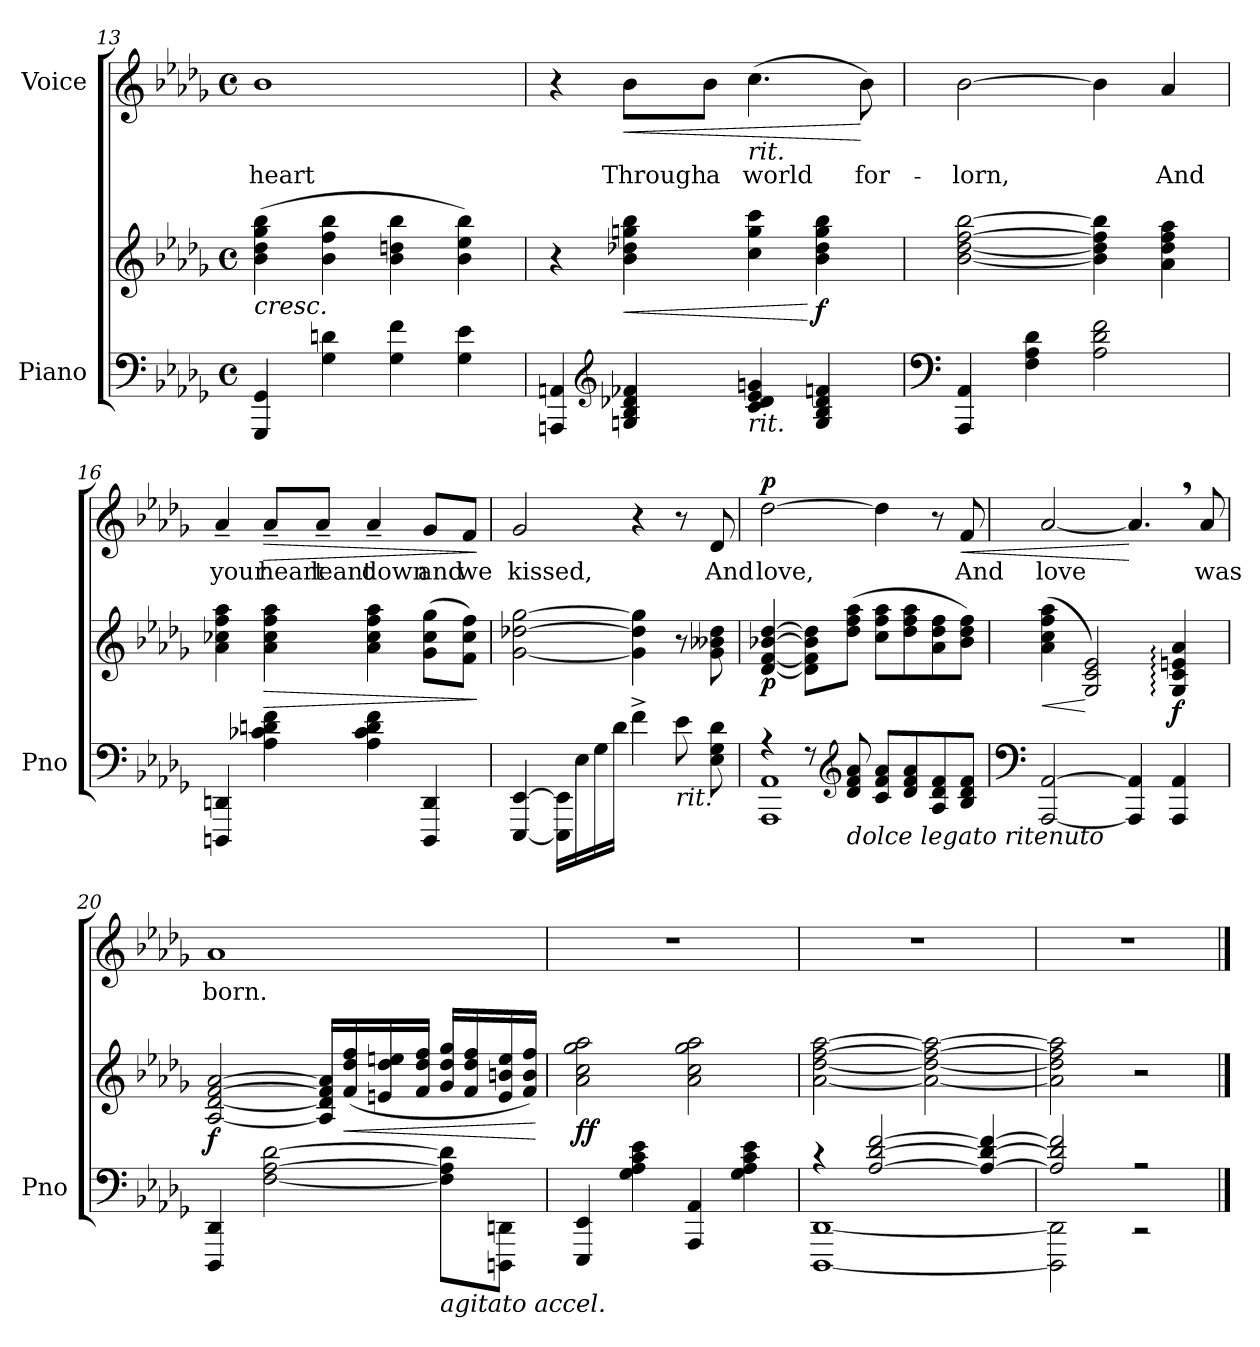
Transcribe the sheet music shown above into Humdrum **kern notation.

**kern	**kern	**dynam	**kern	**text	**dynam
*part2	*part2	*part2	*part1	*part1	*part1
*staff3	*staff2	*staff2/3	*staff1	*staff1	*staff1
*I"Piano	*	*	*I"Voice	*	*
*I'Pno	*	*	*	*	*
!!LO:LB:g=z
*clefF4	*clefG2	*	*clefG2	*	*
*k[b-e-a-d-g-]	*k[b-e-a-d-g-]	*	*k[b-e-a-d-g-]	*	*
*M4/4	*M4/4	*	*M4/4	*	*
*met(c)	*met(c)	*	*met(c)	*	*
=13	=13	=13	=13	=13	=13
!	!LO:TX:b:i:t=cresc.	!	!	!	!
!	!	!	!	!LO:LY:b	!
4GGG-/ 4GG-/	(4b-\ 4dd-\ 4gg-\ 4bb-\	.	1b-	heart	.
4G-\ 4dn\	4b-\ 4ff\ 4bb-\	.	.	.	.
4G-\ 4f\	4b-\ 4ddn\ 4bb-\	.	.	.	.
4G-\ 4e-\	4b-\ 4ee-\ 4bb-\)	.	.	.	.
=14	=14	=14	=14	=14	=14
4AAAn/ 4AAn/	4r	.	4r	.	.
*clefG2	*	*	*	*	*
!	!	!LO:HP:b	!	!LO:LY:b	!LO:HP:b
4Gn/ 4B-/ 4d-X/ 4f-X/	4b-\ 4dd-X\ 4ggn\ 4bb-\	<	8b-\L	Through	<
!	!	!	!	!LO:LY:b	!
.	.	.	8b-\J	a	.
!	!	!	!LO:TX:b:i:t=rit.	!	!
!LO:TX:b:i:t=rit.	!	!	!	!	!
!	!	!	!	!LO:LY:b	!
4c/ 4d-/ 4e-/ 4gn/	4cc\ 4gg\ 4ccc\	.	(4.cc\	world	.
!	!	!LO:DY:n=1:b	!	!	!
4G/ 4B-/ 4d-/ 4fn/	4b-\ 4dd-\ 4gg\ 4bb-\	[ f	.	.	.
!	!	!	!	!LO:LY:b	!LO:DY:n=1:a
!	!	!	!	!	!LO:DY:n=2:a
.	.	.	8b-\)	for-	[ f other-dynamics
=15	=15	=15	=15	=15	=15
*clefF4	*	*	*	*	*
!	!	!	!	!LO:LY:b	!
4AAA-/ 4AA-/	[2b-\ [2dd-\ [2ff\ [2bb-\	.	[2b-\	-lorn,	.
4F\ 4A-\ 4d-\	.	.	.	.	.
2A-\ 2d-\ 2f\	4b-\] 4dd-\] 4ff\] 4bb-\]	.	4b-\]	.	.
!	!	!	!	!LO:LY:b	!
.	4a-\ 4dd-\ 4ff\ 4aa-\	.	4a-/	And	.
!!LO:PB:g=z
=16	=16	=16	=16	=16	=16
!	!	!	!	!LO:LY:b	!
4DDDn/ 4DDn/	4a-\ 4cc-X\ 4ff\ 4aa-\	.	4a-~>/	your	.
!	!	!LO:HP:b	!	!LO:LY:b	!LO:HP:b
4A-\ 4c-X\ 4dn\ 4f\	4a-\ 4cc-\ 4ff\ 4aa-\	>	8a-~>/L	heart	>
!	!	!	!	!LO:LY:b	!
.	.	.	8a-~>/J	leant	.
!	!	!	!	!LO:LY:b	!
4A-\ 4c-\ 4d\ 4f\	4a-\ 4cc-\ 4ff\ 4aa-\	.	4a-~>/	down	.
!	!	!	!	!LO:LY:b	!
4DDD/ 4DD/	(8g-\ 8cc-\ 8gg-\L	.	8g-/L	and	.
!	!	!	!	!LO:LY:b	!
.	8f\ 8cc-\ 8ff\J)	.	8f/J	we	.
.	.	]	.	.	]
=17	=17	=17	=17	=17	=17
!	!	!	!	!LO:LY:b	!
[4EEE-/ [4EE-/	[2g-\ [2dd-X\ [2gg-\	.	2g-/	kissed,	.
16EEE-\] 16EE-\]LL	.	.	.	.	.
16E-\	.	.	.	.	.
16G-\	.	.	.	.	.
16d-\JJ	.	.	.	.	.
4f^\	4g-\] 4dd-\] 4gg-\]	.	4r	.	.
!LO:TX:b:i:t=rit.	!	!	!	!	!
8e-\	8r	.	8r	.	.
!	!	!	!	!LO:LY:b	!
8E-\ 8G-\ 8d-\	8g-\ 8b--X\ 8dd-\	.	8d-/	And	.
!!LO:LB:g=z
=18	=18	=18	=18	=18	=18
*^	*	*	*	*	*
!	!	!	!LO:DY:b	!	!LO:LY:b	!LO:DY:a
4r	1AAA- 1AA-	[4d-/ [4f/ [4b-X/ [4dd-/	p	[2dd-\	love,	p
8r	.	8d-\] 8f\] 8b-\] 8dd-\]L	.	.	.	.
*clefG2	*	*	*	*	*	*
!LO:TX:b:i:t=dolce legato ritenuto	!	!	!	!	!	!
8d-/ 8f/ 8a-/	.	(8dd-\ 8ff\ 8aa-\J	.	.	.	.
8c/ 8f/ 8a-/L	.	8cc\ 8ff\ 8aa-\L	.	4dd-\]	.	.
8d-/ 8f/ 8a-/	.	8dd-\ 8ff\ 8aa-\	.	.	.	.
8A-/ 8d-/ 8f/	.	8a-\ 8dd-\ 8ff\	.	8r	.	.
!	!	!	!	!	!LO:LY:b	!LO:HP:b
8B-/ 8d-/ 8f/J	.	8b-\ 8dd-\ 8ff\J)	.	8f/	And	<
*v	*v	*	*	*	*	*
=19	=19	=19	=19	=19	=19
*clefF4	*	*	*	*	*
!	!	!LO:HP:b	!	!LO:LY:b	!
[2AAA-/ [2AA-/	(4a-\ 4cc\ 4ff\ 4aa-\	<	[2a-/	love	.
.	2G-/ 2c/ 2e-/)	[	.	.	.
4AAA-/] 4AA-/]	.	.	4.a-,/]	.	[
!	!	!LO:DY:b	!	!	!
4AAA-/ 4AA-/	4G-/: 4c/: 4en/: 4a-/:	f	.	.	.
!	!	!	!	!LO:LY:b	!LO:DY:a
!	!	!	!	!	!LO:DY:n=1:a
.	.	.	8a-/	was	f other-dynamics
!!LO:LB:g=z
=20	=20	=20	=20	=20	=20
!	!	!LO:DY:b	!	!LO:LY:b	!
4DDD-/ 4DD-/	[2A-/ [2d-/ [2f/ [2a-/	f	1a-	born.	.
[2F\ [2A-\ [2d-\	.	.	.	.	.
.	16A-/] 16d-/] 16f/] 16a-/]LL	.	.	.	.
!	!	!LO:HP:b	!	!	!
.	(16f/ 16dd-/ 16ff/	<	.	.	.
.	16en/ 16dd-/ 16een/	.	.	.	.
.	16f/ 16dd-/ 16ff/JJ	.	.	.	.
!LO:TX:b:i:t=agitato accel.	!	!	!	!	!
8F\] 8A-\] 8d-\]L	16g-/ 16dd-/ 16gg-/LL	.	.	.	.
.	16f/ 16dd-/ 16ff/	.	.	.	.
8DDDn\ 8DDn\J	16e/ 16bn/ 16ee/	.	.	.	.
.	16f/ 16b/ 16ff/JJ)	.	.	.	.
.	.	[	.	.	.
=21	=21	=21	=21	=21	=21
!	!	!LO:DY:b	!	!	!
4EEE-/ 4EE-/	2a-\ 2cc\ 2gg-\ 2aa-\	ff	1r	.	.
4G-\ 4A-\ 4c\ 4e-\	.	.	.	.	.
4AAA-/ 4AA-/	2a-\ 2cc\ 2gg-\ 2aa-\	.	.	.	.
4G-\ 4A-\ 4c\ 4e-\	.	.	.	.	.
=22	=22	=22	=22	=22	=22
*^	*	*	*	*	*
4r	[1DDD- [1DD-	[2a-\ [<2dd-\ [2ff\ [2aa-\	.	1r	.	.
[2A-/ [2d-/ [2f/	.	.	.	.	.	.
.	.	2a-\_ 2dd-\_ 2ff\_ 2aa-\_	.	.	.	.
4A-/_ 4d-/_ 4f/_	.	.	.	.	.	.
=23	=23	=23	=23	=23	=23	=23
2A-/] 2d-/] 2f/]	2DDD-\] 2DD-\]	2a-\] 2dd-\] 2ff\] 2aa-\]	.	1r	.	.
2r	2r	2r	.	.	.	.
*v	*v	*	*	*	*	*
==	==	==	==	==	==
*-	*-	*-	*-	*-	*-
